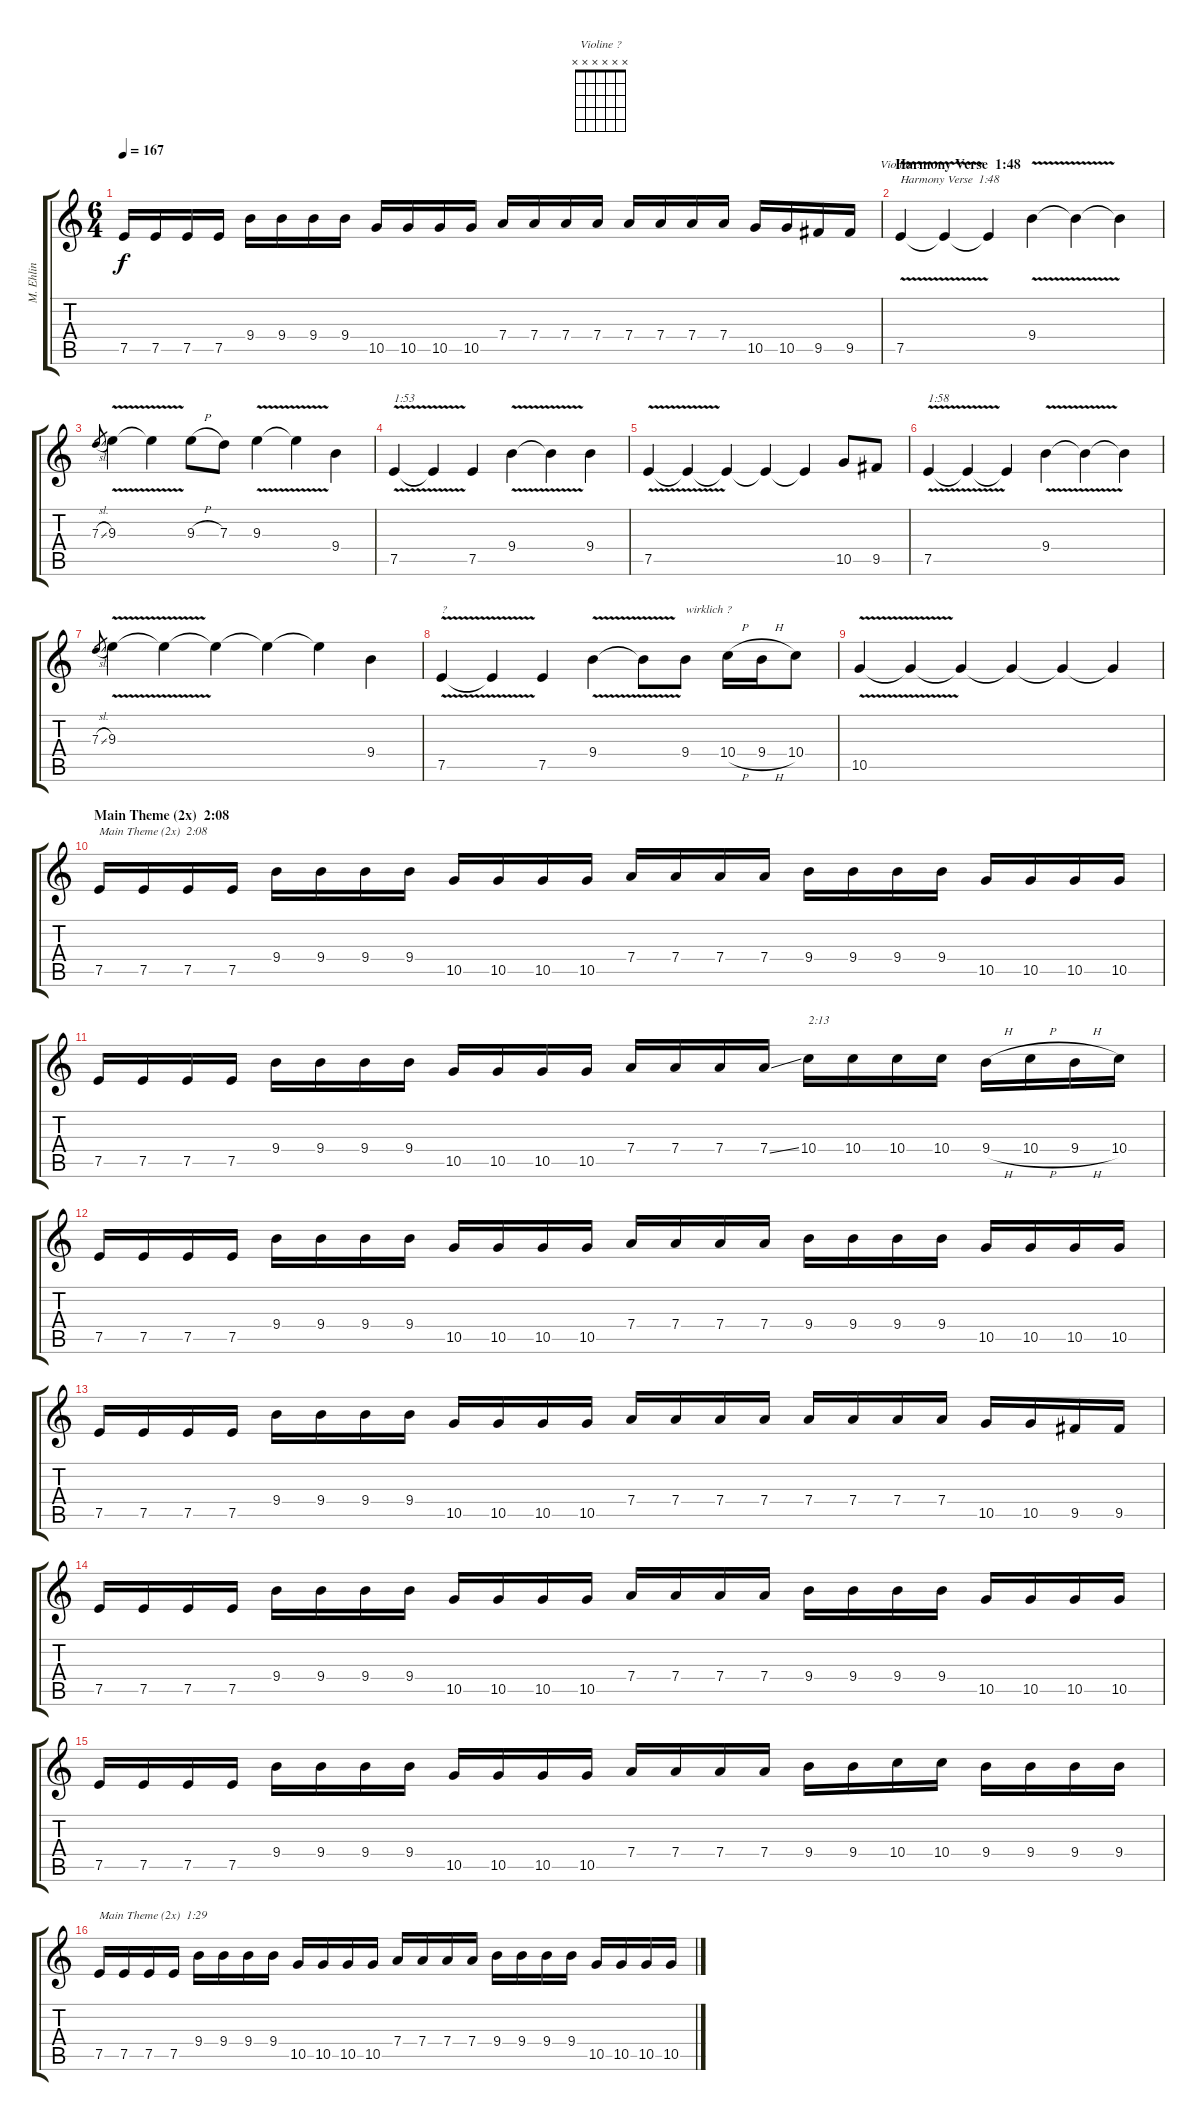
\track ("M. Ehlin" "M. Ehlin") {instrument overdrivenguitar}
\staff {score tabs}
\tuning (E4 B3 G3 D3 A2 E2) {hide}
\chord ("Violine ?" x x x x x x)
\ts (6 4)
\tempo 167
\clef g2
\ks c
7.5.16{dy f} 7.5.16 7.5.16 7.5.16 9.4.16 9.4.16 9.4.16 9.4.16 10.5.16 10.5.16 10.5.16 10.5.16 7.4.16 7.4.16 7.4.16 7.4.16 7.4.16 7.4.16 7.4.16 7.4.16 10.5.16 10.5.16 9.5.16 9.5.16 |
\section ("" "Harmony Verse  1:48")
7.5{v}.4{ch "Violine ?" txt "Harmony Verse  1:48" volume 0} 7.5{t}.4 7.5{t}.4 9.4{v}.4 9.4{t}.4 9.4{t}.4 |
7.3{sl}.8{gr} 9.3{v}.4 9.3{t}.4 9.3{h}.8 7.3.8 9.3{v}.4 9.3{t}.4 9.4.4 |
7.5{v}.4{txt "1:53"} 7.5{t}.4 7.5.4 9.4{v}.4 9.4{t}.4 9.4.4 |
7.5{v}.4 7.5{t}.4 7.5{t}.4 7.5{t}.4 7.5{t}.4 10.5.8 9.5.8 |
7.5{v}.4{txt "1:58"} 7.5{t}.4 7.5{t}.4 9.4{v}.4 9.4{t}.4 9.4{t}.4 |
7.3{sl}.8{gr} 9.3{v}.4 9.3{t}.4 9.3{t}.4 9.3{t}.4 9.3{t}.4 9.4.4 |
7.5{v}.4{txt "?"} 7.5{t}.4 7.5.4 9.4{v}.4 9.4{t}.8 9.4.8{txt "wirklich ?"} 10.4{h}.16 9.4{h}.16 10.4.8 |
10.5{v}.4 10.5{t}.4 10.5{t}.4 10.5{t}.4 10.5{t}.4 10.5{t}.4 |
\section ("" "Main Theme (2x)  2:08")
7.5.16{txt "Main Theme (2x)  2:08" volume 11} 7.5.16 7.5.16 7.5.16 9.4.16 9.4.16 9.4.16 9.4.16 10.5.16 10.5.16 10.5.16 10.5.16 7.4.16 7.4.16 7.4.16 7.4.16 9.4.16 9.4.16 9.4.16 9.4.16 10.5.16 10.5.16 10.5.16 10.5.16 |
7.5.16 7.5.16 7.5.16 7.5.16 9.4.16 9.4.16 9.4.16 9.4.16 10.5.16 10.5.16 10.5.16 10.5.16 7.4.16 7.4.16 7.4.16 7.4{ss}.16 10.4.16{txt "2:13"} 10.4.16 10.4.16 10.4.16 9.4{h}.16 10.4{h}.16 9.4{h}.16 10.4.16 |
7.5.16 7.5.16 7.5.16 7.5.16 9.4.16 9.4.16 9.4.16 9.4.16 10.5.16 10.5.16 10.5.16 10.5.16 7.4.16 7.4.16 7.4.16 7.4.16 9.4.16 9.4.16 9.4.16 9.4.16 10.5.16 10.5.16 10.5.16 10.5.16 |
7.5.16 7.5.16 7.5.16 7.5.16 9.4.16 9.4.16 9.4.16 9.4.16 10.5.16 10.5.16 10.5.16 10.5.16 7.4.16 7.4.16 7.4.16 7.4.16 7.4.16 7.4.16 7.4.16 7.4.16 10.5.16 10.5.16 9.5.16 9.5.16 |
7.5.16 7.5.16 7.5.16 7.5.16 9.4.16 9.4.16 9.4.16 9.4.16 10.5.16 10.5.16 10.5.16 10.5.16 7.4.16 7.4.16 7.4.16 7.4.16 9.4.16 9.4.16 9.4.16 9.4.16 10.5.16 10.5.16 10.5.16 10.5.16 |
7.5.16 7.5.16 7.5.16 7.5.16 9.4.16 9.4.16 9.4.16 9.4.16 10.5.16 10.5.16 10.5.16 10.5.16 7.4.16 7.4.16 7.4.16 7.4.16 9.4.16 9.4.16 10.4.16 10.4.16 9.4.16 9.4.16 9.4.16 9.4.16 |
7.5.16{txt "Main Theme (2x)  1:29"} 7.5.16 7.5.16 7.5.16 9.4.16 9.4.16 9.4.16 9.4.16 10.5.16 10.5.16 10.5.16 10.5.16 7.4.16 7.4.16 7.4.16 7.4.16 9.4.16 9.4.16 9.4.16 9.4.16 10.5.16 10.5.16 10.5.16 10.5.16
